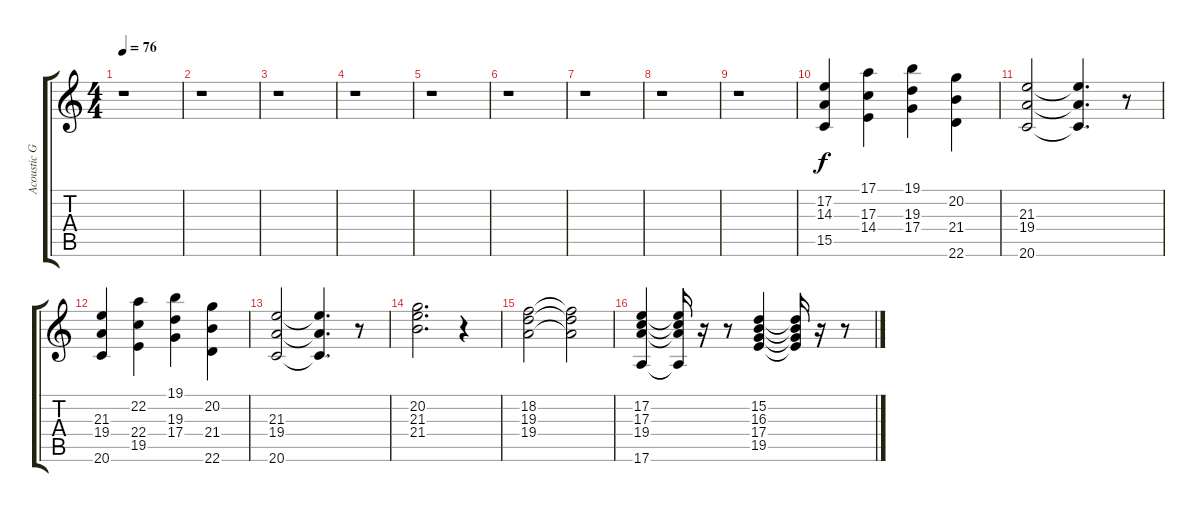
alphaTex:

\track ("Acoustic Grand Piano" "Acoustic G") {instrument acousticgrandpiano}
\staff {score tabs}
\tuning (E4 B3 G3 D3 A2 E2) {hide}
\ts (4 4)
\tempo 76
\clef g2
\ks c
r.1{dy f} |
r.1 |
r.1 |
r.1 |
r.1 |
r.1 |
r.1 |
r.1 |
r.1 |
(17.2 14.3 15.5).4 (17.1 17.3 14.4).4 (19.1 19.3 17.4).4 (20.2 21.4 22.6).4 |
(21.3 19.4 20.6).2 (21.3{t} 19.4{t} 20.6{t}).4{d} r.8 |
(21.3 19.4 20.6).4 (22.2 22.4 19.5).4 (19.1 19.3 17.4).4 (20.2 21.4 22.6).4 |
(21.3 19.4 20.6).2 (21.3{t} 19.4{t} 20.6{t}).4{d} r.8 |
(20.2 21.3 21.4).2{d} r.4 |
(18.2 19.3 19.4).2 (18.2{t} 19.3{t} 19.4{t}).2 |
(17.2 17.3 19.4 17.6).4 (17.2{t} 17.3{t} 19.4{t} 17.6{t}).16 r.16 r.8 (15.2 16.3 17.4 19.5).4 (15.2{t} 16.3{t} 17.4{t} 19.5{t}).16 r.16 r.8
